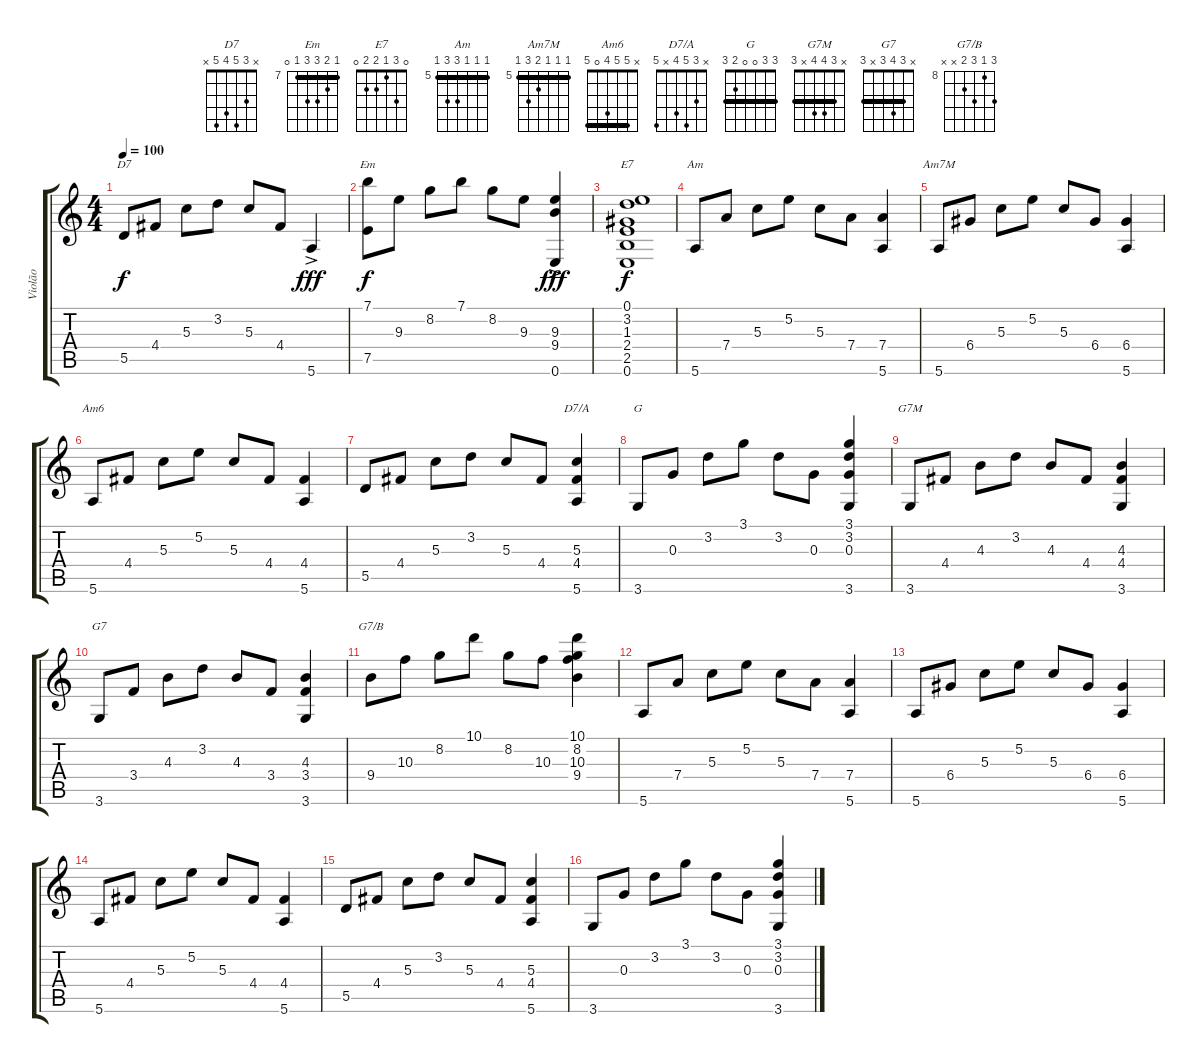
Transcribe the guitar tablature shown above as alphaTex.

\track ("Violão" "Violão") {instrument acousticguitarnylon}
\staff {score tabs}
\tuning (E4 B3 G3 D3 A2 E2) {hide}
\chord ("D7" x 3 5 4 5 x)
\chord ("Em" 7 8 9 9 7 0) {firstfret 7 barre 7}
\chord ("E7" 0 3 1 2 2 0)
\chord ("Am" 5 5 5 7 7 5) {firstfret 5 barre 5}
\chord ("Am7M" 5 5 5 6 7 5) {firstfret 5 barre 5}
\chord ("Am6" x 5 5 4 0 5) {barre 5}
\chord ("D7/A" x 3 5 4 x 5)
\chord ("G" 3 3 0 0 2 3) {barre 3}
\chord ("G7M" x 3 4 4 x 3) {barre 3}
\chord ("G7" x 3 4 3 x 3) {barre 3}
\chord ("G7/B" 10 8 10 9 x x) {firstfret 8}
\ts (4 4)
\tempo 100
\clef g2
\ks c
5.5.8{ch "D7" dy f} 4.4.8 5.3.8 3.2.8 5.3.8 4.4.8 5.6{ac}.4{dy fff} |
(7.1 7.5).8{ch "Em" dy f} 9.3.8 8.2.8 7.1.8 8.2.8 9.3.8 (9.3 9.4 0.6{ac}).4{dy fff} |
(0.1 3.2 1.3 2.4 2.5 0.6).1{ch "E7" dy f} |
\ks aminor
5.6.8{ch "Am"} 7.4.8 5.3.8 5.2.8 5.3.8 7.4.8 (7.4 5.6).4 |
5.6.8{ch "Am7M"} 6.4.8 5.3.8 5.2.8 5.3.8 6.4.8 (6.4 5.6).4 |
5.6.8{ch "Am6"} 4.4.8 5.3.8 5.2.8 5.3.8 4.4.8 (4.4 5.6).4 |
5.5.8 4.4.8 5.3.8 3.2.8 5.3.8 4.4.8 (5.3 4.4 5.6).4{ch "D7/A"} |
\ks c
3.6.8{ch "G"} 0.3.8 3.2.8 3.1.8 3.2.8 0.3.8 (3.1 3.2 0.3 3.6).4 |
3.6.8{ch "G7M"} 4.4.8 4.3.8 3.2.8 4.3.8 4.4.8 (4.3 4.4 3.6).4 |
3.6.8{ch "G7"} 3.4.8 4.3.8 3.2.8 4.3.8 3.4.8 (4.3 3.4 3.6).4 |
9.4.8{ch "G7/B"} 10.3.8 8.2.8 10.1.8 8.2.8 10.3.8 (10.1 8.2 10.3 9.4).4 |
\ks aminor
5.6.8 7.4.8 5.3.8 5.2.8 5.3.8 7.4.8 (7.4 5.6).4 |
5.6.8 6.4.8 5.3.8 5.2.8 5.3.8 6.4.8 (6.4 5.6).4 |
5.6.8 4.4.8 5.3.8 5.2.8 5.3.8 4.4.8 (4.4 5.6).4 |
5.5.8 4.4.8 5.3.8 3.2.8 5.3.8 4.4.8 (5.3 4.4 5.6).4 |
\ks c
3.6.8 0.3.8 3.2.8 3.1.8 3.2.8 0.3.8 (3.1 3.2 0.3 3.6).4
